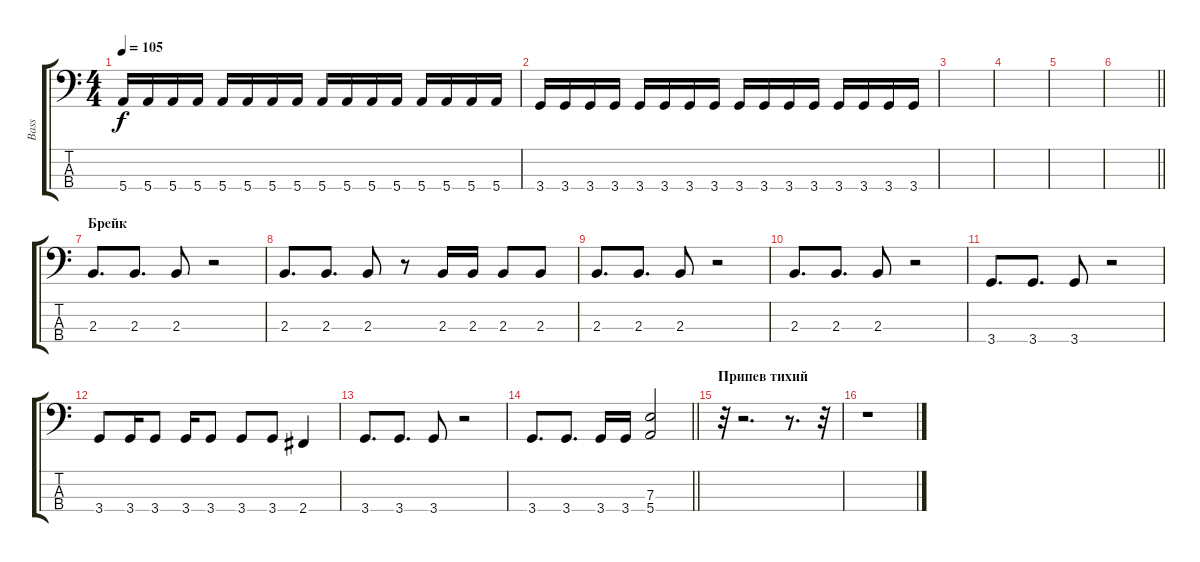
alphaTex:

\track ("Bass" "Bass") {instrument electricbasspick}
\staff {score tabs}
\tuning (G2 D2 A1 E1) {hide}
\ts (4 4)
\tempo 105
\clef f4
\ks c
5.4.16{dy f} 5.4.16 5.4.16 5.4.16 5.4.16 5.4.16 5.4.16 5.4.16 5.4.16 5.4.16 5.4.16 5.4.16 5.4.16 5.4.16 5.4.16 5.4.16 |
3.4.16 3.4.16 3.4.16 3.4.16 3.4.16 3.4.16 3.4.16 3.4.16 3.4.16 3.4.16 3.4.16 3.4.16 3.4.16 3.4.16 3.4.16 3.4.16 |
|
|
|
\barLineRight lightlight
|
\section ("" "Брейк")
2.3.8{d} 2.3.8{d} 2.3.8 r.2 |
2.3.8{d} 2.3.8{d} 2.3.8 r.8 2.3.16 2.3.16 2.3.8 2.3.8 |
2.3.8{d} 2.3.8{d} 2.3.8 r.2 |
2.3.8{d} 2.3.8{d} 2.3.8 r.2 |
3.4.8{d} 3.4.8{d} 3.4.8 r.2 |
3.4.8 3.4.16 3.4.8 3.4.16 3.4.8 3.4.8 3.4.8 2.4.4 |
3.4.8{d} 3.4.8{d} 3.4.8 r.2 |
\barLineRight lightlight
3.4.8{d} 3.4.8{d} 3.4.16 3.4.16 (7.3 5.4).2 |
\section ("" "Припев тихий")
r.32 r.2{d} r.8{d} r.32 |
r.1
